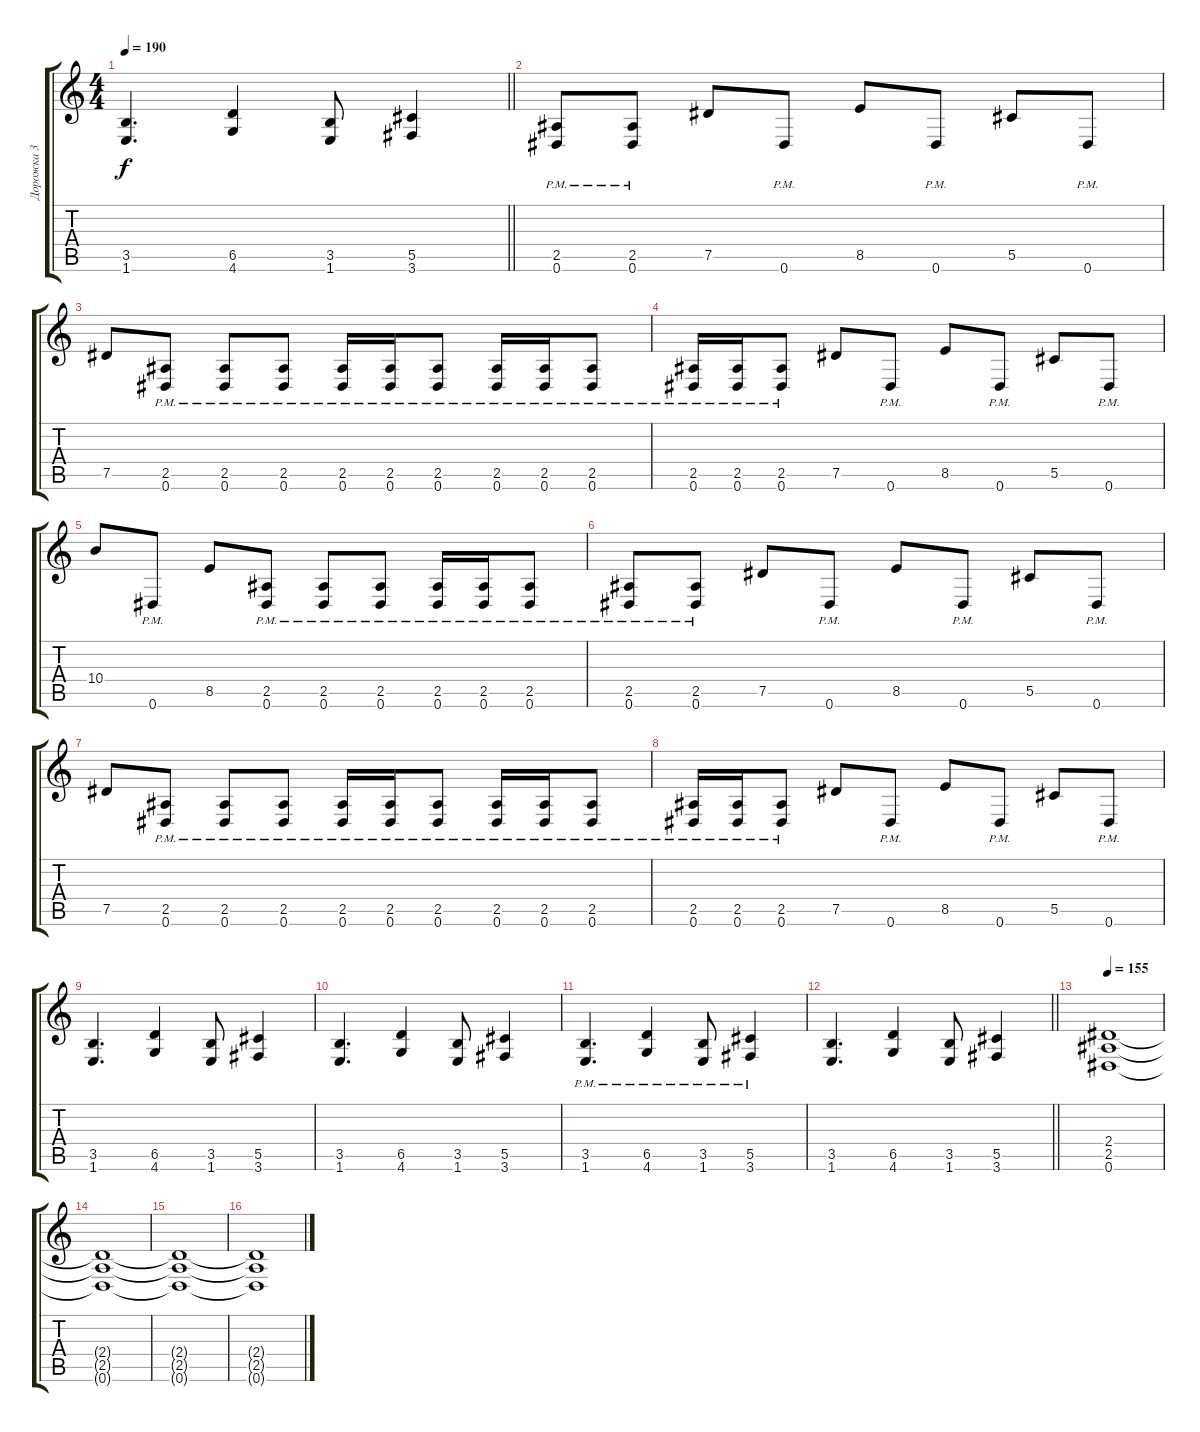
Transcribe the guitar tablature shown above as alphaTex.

\track ("Дорожка 3" "Дорожка 3") {instrument distortionguitar}
\staff {score tabs}
\tuning (Eb4 Bb3 Gb3 Db3 Ab2 Eb2) {hide}
\ts (4 4)
\tempo 190
\clef g2
\barLineRight lightlight
\ks c
(3.5 1.6).4{d dy f} (6.5 4.6).4 (3.5 1.6).8 (5.5 3.6).4 |
\section ("" "")
(2.5{pm} 0.6{pm}).8 (2.5{pm} 0.6{pm}).8 7.5.8 0.6{pm}.8 8.5.8 0.6{pm}.8 5.5.8 0.6{pm}.8 |
7.5.8 (2.5{pm} 0.6{pm}).8 (2.5{pm} 0.6{pm}).8 (2.5{pm} 0.6{pm}).8 (2.5{pm} 0.6{pm}).16 (2.5{pm} 0.6{pm}).16 (2.5{pm} 0.6{pm}).8 (2.5{pm} 0.6{pm}).16 (2.5{pm} 0.6{pm}).16 (2.5{pm} 0.6{pm}).8 |
(2.5{pm} 0.6{pm}).16 (2.5{pm} 0.6{pm}).16 (2.5{pm} 0.6{pm}).8 7.5.8 0.6{pm}.8 8.5.8 0.6{pm}.8 5.5.8 0.6{pm}.8 |
10.4.8 0.6{pm}.8 8.5.8 (2.5{pm} 0.6{pm}).8 (2.5{pm} 0.6{pm}).8 (2.5{pm} 0.6{pm}).8 (2.5{pm} 0.6{pm}).16 (2.5{pm} 0.6{pm}).16 (2.5{pm} 0.6{pm}).8 |
(2.5{pm} 0.6{pm}).8 (2.5{pm} 0.6{pm}).8 7.5.8 0.6{pm}.8 8.5.8 0.6{pm}.8 5.5.8 0.6{pm}.8 |
7.5.8 (2.5{pm} 0.6{pm}).8 (2.5{pm} 0.6{pm}).8 (2.5{pm} 0.6{pm}).8 (2.5{pm} 0.6{pm}).16 (2.5{pm} 0.6{pm}).16 (2.5{pm} 0.6{pm}).8 (2.5{pm} 0.6{pm}).16 (2.5{pm} 0.6{pm}).16 (2.5{pm} 0.6{pm}).8 |
(2.5{pm} 0.6{pm}).16 (2.5{pm} 0.6{pm}).16 (2.5{pm} 0.6{pm}).8 7.5.8 0.6{pm}.8 8.5.8 0.6{pm}.8 5.5.8 0.6{pm}.8 |
(3.5 1.6).4{d} (6.5 4.6).4 (3.5 1.6).8 (5.5 3.6).4 |
(3.5 1.6).4{d} (6.5 4.6).4 (3.5 1.6).8 (5.5 3.6).4 |
(3.5{pm} 1.6{pm}).4{d} (6.5{pm} 4.6{pm}).4 (3.5{pm} 1.6{pm}).8 (5.5{pm} 3.6{pm}).4 |
\barLineRight lightlight
(3.5 1.6).4{d} (6.5 4.6).4 (3.5 1.6).8 (5.5 3.6).4 |
\section ("" "")
\tempo 155
(2.4 2.5 0.6).1 |
(2.4{t} 2.5{t} 0.6{t}).1 |
(2.4{t} 2.5{t} 0.6{t}).1 |
(2.4{t} 2.5{t} 0.6{t}).1
